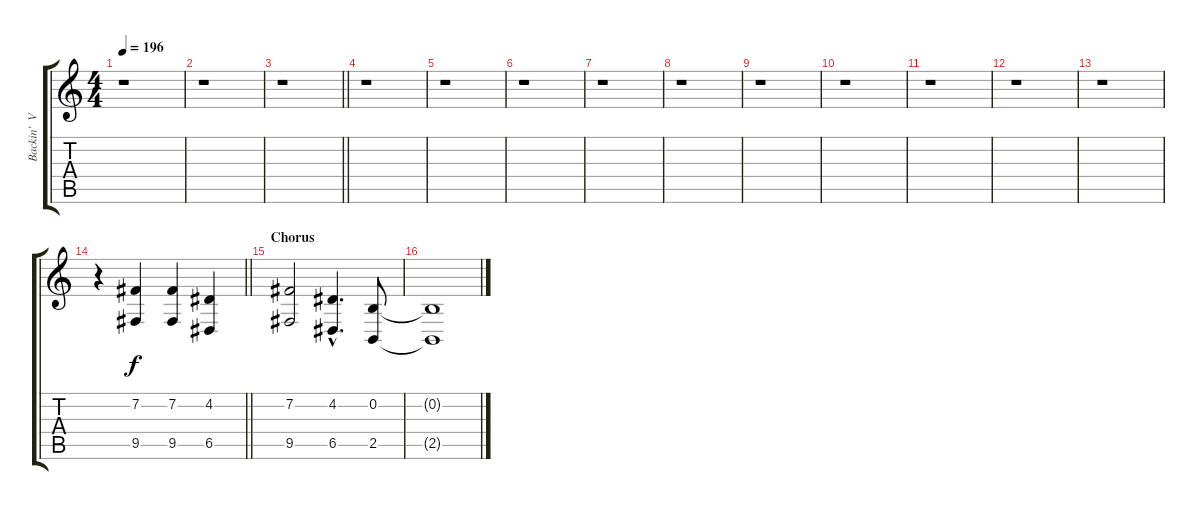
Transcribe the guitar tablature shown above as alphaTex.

\track ("Backin'  Vocals" "Backin'  V") {instrument flute}
\staff {score tabs}
\tuning (E4 B3 G3 D3 A2 E2) {hide}
\ts (4 4)
\tempo 196
\clef g2
\ks c
r.1{dy f} |
r.1 |
\barLineRight lightlight
r.1 |
r.1 |
r.1 |
r.1 |
r.1 |
r.1 |
r.1 |
r.1 |
r.1 |
r.1 |
r.1 |
\barLineRight lightlight
r.4 (7.2 9.5).4 (7.2 9.5).4 (4.2 6.5).4 |
\section ("" "Chorus")
(7.2 9.5).2 (4.2{hac} 6.5{hac}).4{d} (0.2 2.5).8 |
(0.2{t} 2.5{t}).1
